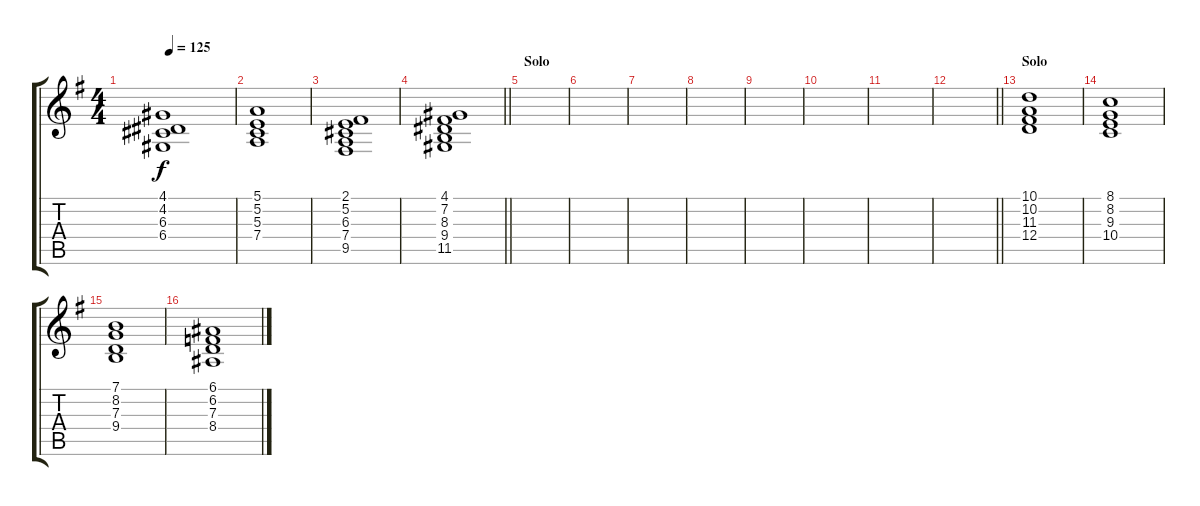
\track "" {instrument stringensemble1}
\staff {score tabs}
\tuning (E4 B3 G3 D3 A2 E2) {hide}
\ts (4 4)
\tempo 125
\clef g2
\ks eminor
(4.1 4.2 6.3 6.4).1{dy f} |
(5.1 5.2 5.3 7.4).1 |
(2.1 5.2 6.3 7.4 9.5).1 |
\barLineRight lightlight
(4.1 7.2 8.3 9.4 11.5).1 |
\section ("" "Solo")
|
|
|
|
|
|
|
\barLineRight lightlight
|
\section ("" "Solo")
(10.1 10.2 11.3 12.4).1{volume 10 instrument stringensemble1} |
(8.1 8.2 9.3 10.4).1 |
(7.1 8.2 7.3 9.4).1 |
(6.1 6.2 7.3 8.4).1
